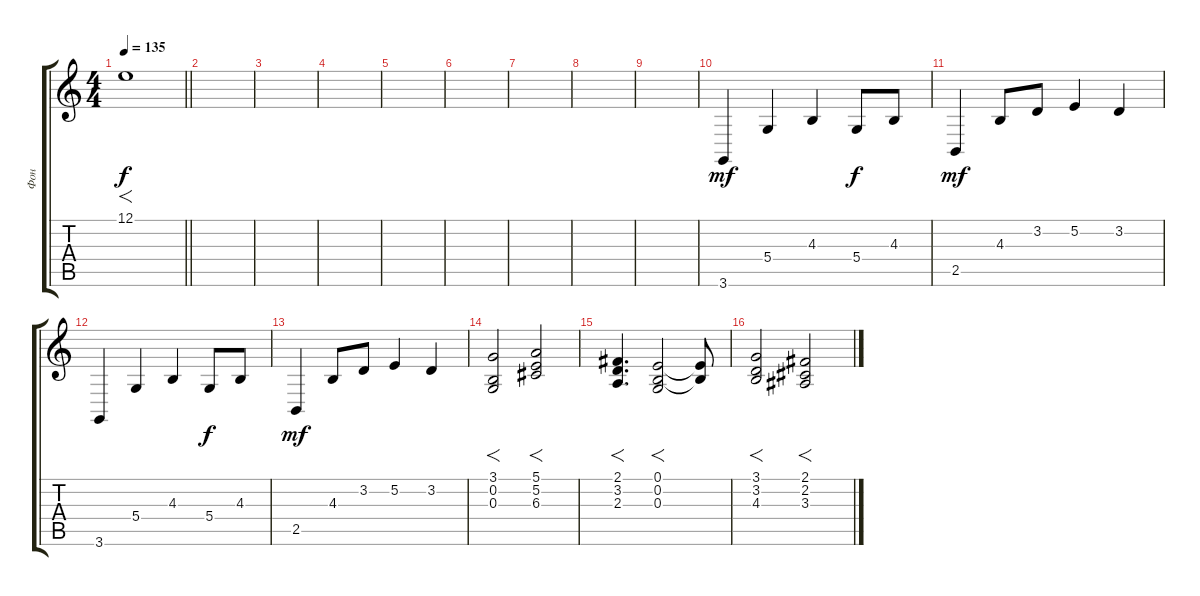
\track ("Фон" "Фон") {instrument violin}
\staff {score tabs}
\tuning (E4 B3 G3 D3 A2 E2) {hide}
\ts (4 4)
\tempo 135
\clef g2
\barLineRight lightlight
\ks c
12.1.1{f dy f} |
|
|
|
|
|
|
|
|
3.6.4{dy mf volume 11 instrument electricguitarjazz} 5.4.4 4.3.4 5.4.8{dy f} 4.3.8 |
2.5.4{dy mf} 4.3.8 3.2.8 5.2.4 3.2.4 |
3.6.4 5.4.4 4.3.4 5.4.8{dy f} 4.3.8 |
2.5.4{dy mf} 4.3.8 3.2.8 5.2.4 3.2.4 |
(3.1 0.2 0.3).2{f volume 12 instrument viola} (5.1 5.2 6.3).2{f} |
(2.1 3.2 2.3).4{f d} (0.1 0.2 0.3).2{f} (0.1{t} 0.2{t}).8 |
(3.1 3.2 4.3).2{f} (2.1 2.2 3.3).2{f}
